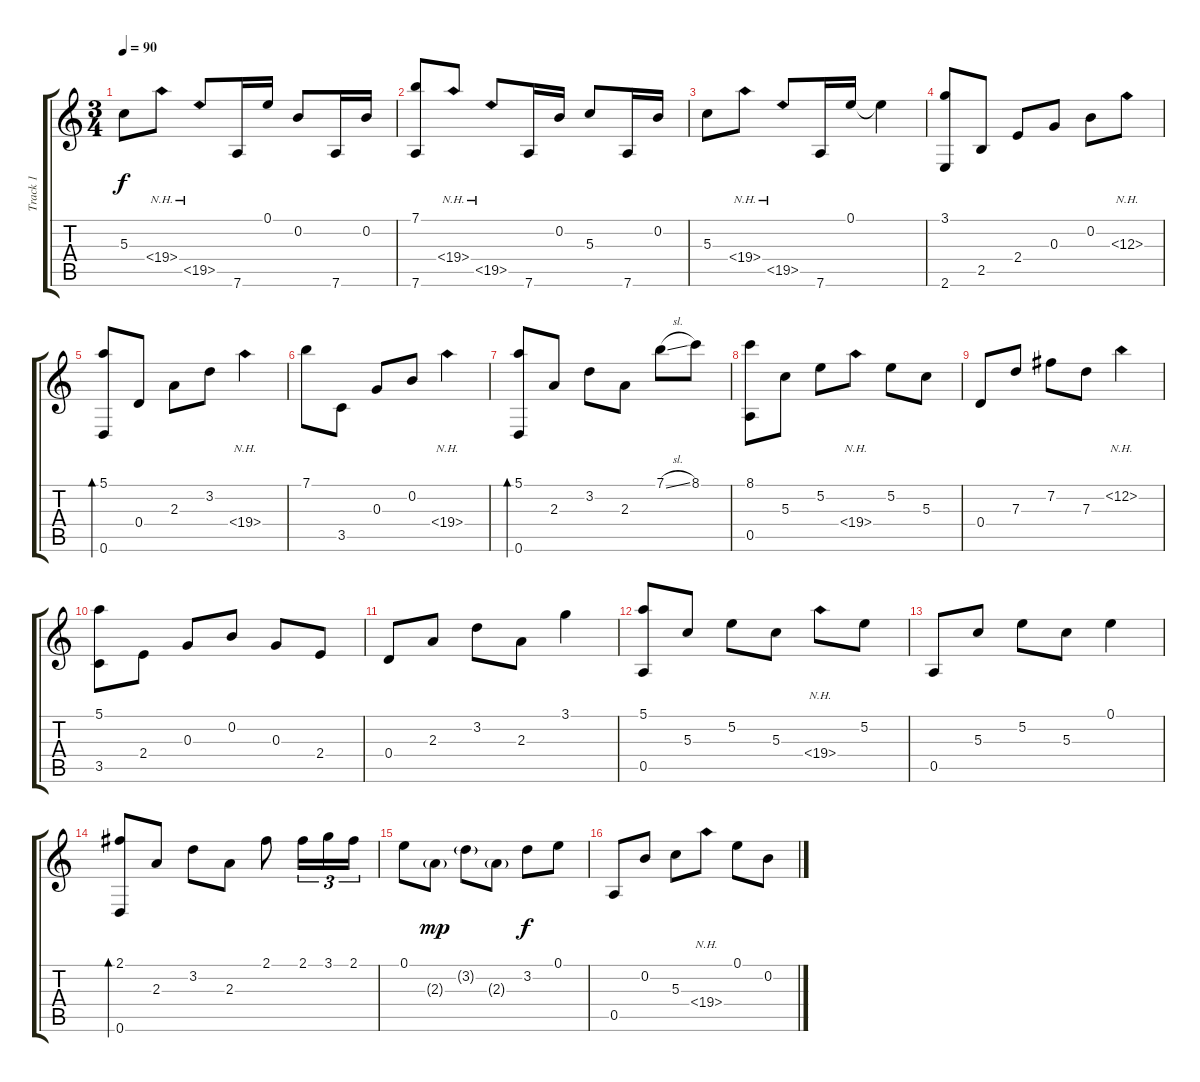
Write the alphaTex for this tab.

\track ("Track 1" "Track 1") {instrument acousticguitarsteel}
\staff {score tabs}
\tuning (E4 B3 G3 D3 A2 D2) {hide}
\ts (3 4)
\tempo 90
\clef g2
\ks c
5.3.8{dy f} 19.4{nh}.8 19.5{nh}.8 7.6.16 0.1.16 0.2.8 7.6.16 0.2.16 |
(7.1 7.6).8 19.4{nh}.8 19.5{nh}.8 7.6.16 0.2.16 5.3.8 7.6.16 0.2.16 |
5.3.8 19.4{nh}.8 19.5{nh}.8 7.6.16 0.1.16 0.1{t}.4 |
(3.1 2.6).8 2.5.8 2.4.8 0.3.8 0.2.8 12.3{nh}.8 |
(5.1 0.6).8{bd 60} 0.4.8 2.3.8 3.2.8 19.4{nh}.4 |
7.1.8 3.5.8 0.3.8 0.2.8 19.4{nh}.4 |
(5.1 0.6).8{bd 60} 2.3.8 3.2.8 2.3.8 7.1{sl}.8 8.1.8 |
(8.1 0.5).8 5.3.8 5.2.8 19.4{nh}.8 5.2.8 5.3.8 |
0.4.8 7.3.8 7.2.8 7.3.8 12.2{nh}.4 |
(5.1 3.5).8 2.4.8 0.3.8 0.2.8 0.3.8 2.4.8 |
0.4.8 2.3.8 3.2.8 2.3.8 3.1.4 |
(5.1 0.5).8 5.3.8 5.2.8 5.3.8 19.4{nh}.8 5.2.8 |
0.5.8 5.3.8 5.2.8 5.3.8 0.1.4 |
(2.1 0.6).8{bd 60} 2.3.8 3.2.8 2.3.8 2.1.8 2.1.16{tu (3 2)} 3.1.16{tu (3 2)} 2.1.16{tu (3 2)} |
0.1.8 2.3{g}.8{dy mp} 3.2{g}.8 2.3{g}.8 3.2.8{dy f} 0.1.8 |
0.5.8 0.2.8 5.3.8 19.4{nh}.8 0.1.8 0.2.8
